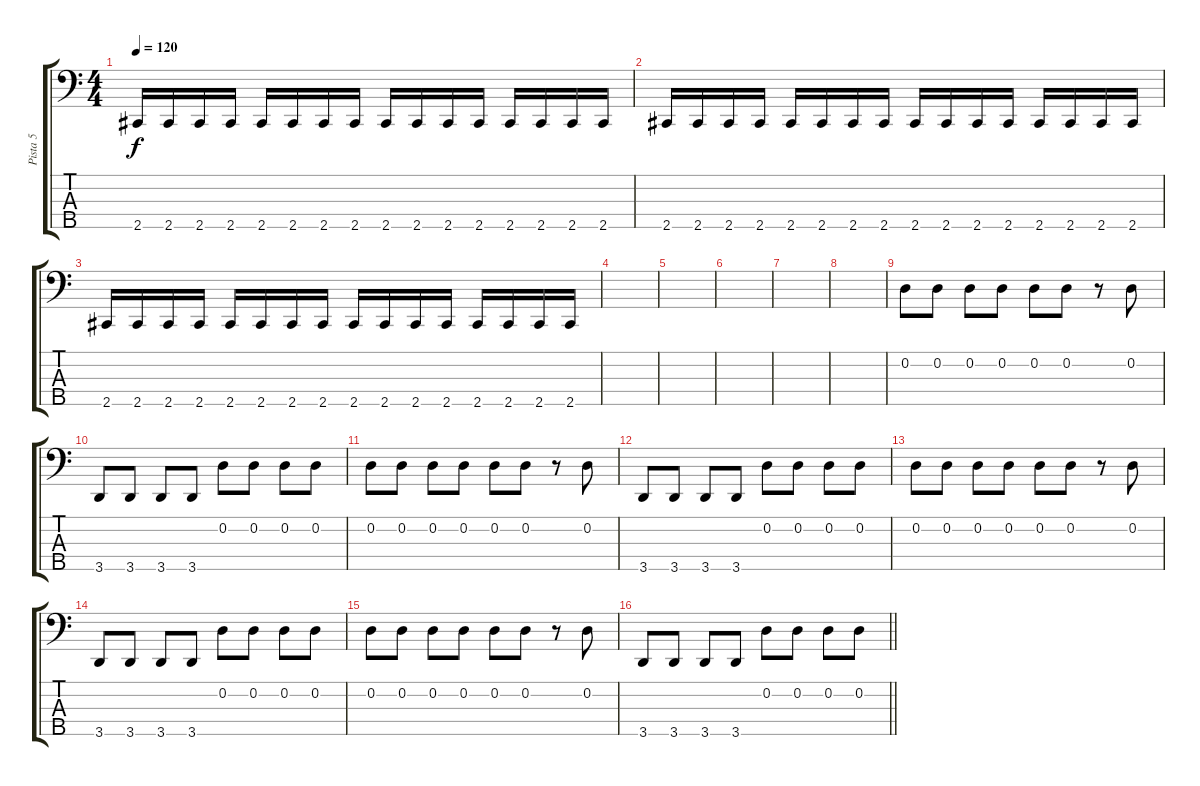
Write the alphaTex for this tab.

\track ("Pista 5" "Pista 5") {instrument electricbasspick}
\staff {score tabs}
\tuning (G2 D2 A1 E1 B0) {hide}
\ts (4 4)
\tempo 120
\clef f4
\ks c
2.5.16{dy f} 2.5.16 2.5.16 2.5.16 2.5.16 2.5.16 2.5.16 2.5.16 2.5.16 2.5.16 2.5.16 2.5.16 2.5.16 2.5.16 2.5.16 2.5.16 |
2.5.16 2.5.16 2.5.16 2.5.16 2.5.16 2.5.16 2.5.16 2.5.16 2.5.16 2.5.16 2.5.16 2.5.16 2.5.16 2.5.16 2.5.16 2.5.16 |
2.5.16 2.5.16 2.5.16 2.5.16 2.5.16 2.5.16 2.5.16 2.5.16 2.5.16 2.5.16 2.5.16 2.5.16 2.5.16 2.5.16 2.5.16 2.5.16 |
|
|
|
|
|
0.2.8 0.2.8 0.2.8 0.2.8 0.2.8 0.2.8 r.8 0.2.8 |
3.5.8 3.5.8 3.5.8 3.5.8 0.2.8 0.2.8 0.2.8 0.2.8 |
0.2.8 0.2.8 0.2.8 0.2.8 0.2.8 0.2.8 r.8 0.2.8 |
3.5.8 3.5.8 3.5.8 3.5.8 0.2.8 0.2.8 0.2.8 0.2.8 |
0.2.8 0.2.8 0.2.8 0.2.8 0.2.8 0.2.8 r.8 0.2.8 |
3.5.8 3.5.8 3.5.8 3.5.8 0.2.8 0.2.8 0.2.8 0.2.8 |
0.2.8 0.2.8 0.2.8 0.2.8 0.2.8 0.2.8 r.8 0.2.8 |
\barLineRight lightlight
3.5.8 3.5.8 3.5.8 3.5.8 0.2.8 0.2.8 0.2.8 0.2.8
